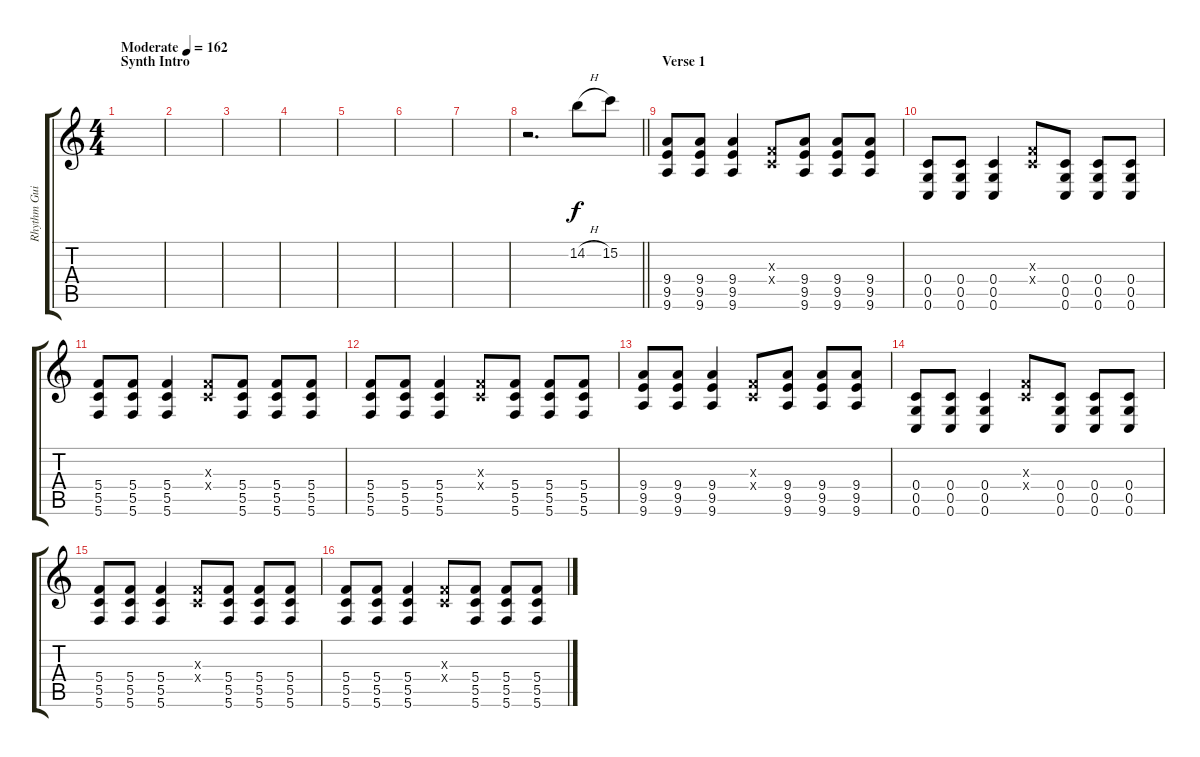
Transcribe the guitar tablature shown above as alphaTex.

\track ("Rhythm Guitar" "Rhythm Gui") {instrument distortionguitar}
\staff {score tabs}
\tuning (D4 A3 F3 C3 G2 C2) {hide}
\ts (4 4)
\section ("" "Synth Intro")
\tempo (162 "Moderate")
\clef g2
\ks c
|
|
|
|
|
|
|
\barLineRight lightlight
r.2{d} 14.2{h}.8 15.2.8 |
\section ("" "Verse 1")
(9.4 9.5 9.6).8 (9.4 9.5 9.6).8 (9.4 9.5 9.6).4 (0.3{x} 0.4{x}).8 (9.4 9.5 9.6).8 (9.4 9.5 9.6).8 (9.4 9.5 9.6).8 |
(0.4 0.5 0.6).8 (0.4 0.5 0.6).8 (0.4 0.5 0.6).4 (0.3{x} 0.4{x}).8 (0.4 0.5 0.6).8 (0.4 0.5 0.6).8 (0.4 0.5 0.6).8 |
(5.4 5.5 5.6).8 (5.4 5.5 5.6).8 (5.4 5.5 5.6).4 (0.3{x} 0.4{x}).8 (5.4 5.5 5.6).8 (5.4 5.5 5.6).8 (5.4 5.5 5.6).8 |
(5.4 5.5 5.6).8 (5.4 5.5 5.6).8 (5.4 5.5 5.6).4 (0.3{x} 0.4{x}).8 (5.4 5.5 5.6).8 (5.4 5.5 5.6).8 (5.4 5.5 5.6).8 |
(9.4 9.5 9.6).8 (9.4 9.5 9.6).8 (9.4 9.5 9.6).4 (0.3{x} 0.4{x}).8 (9.4 9.5 9.6).8 (9.4 9.5 9.6).8 (9.4 9.5 9.6).8 |
(0.4 0.5 0.6).8 (0.4 0.5 0.6).8 (0.4 0.5 0.6).4 (0.3{x} 0.4{x}).8 (0.4 0.5 0.6).8 (0.4 0.5 0.6).8 (0.4 0.5 0.6).8 |
(5.4 5.5 5.6).8 (5.4 5.5 5.6).8 (5.4 5.5 5.6).4 (0.3{x} 0.4{x}).8 (5.4 5.5 5.6).8 (5.4 5.5 5.6).8 (5.4 5.5 5.6).8 |
(5.4 5.5 5.6).8 (5.4 5.5 5.6).8 (5.4 5.5 5.6).4 (0.3{x} 0.4{x}).8 (5.4 5.5 5.6).8 (5.4 5.5 5.6).8 (5.4 5.5 5.6).8
